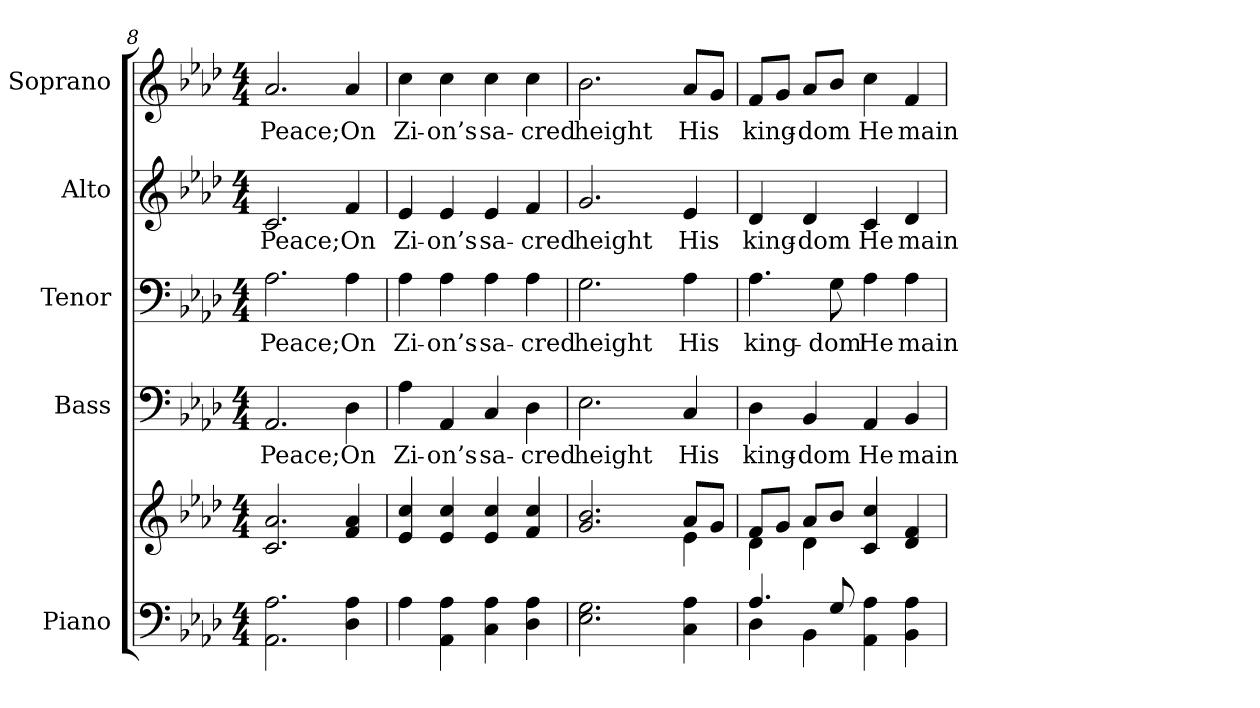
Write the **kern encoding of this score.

**kern	**kern	**kern	**text	**kern	**text	**kern	**text	**kern	**text
*part5	*part5	*part4	*part4	*part3	*part3	*part2	*part2	*part1	*part1
*staff6	*staff5	*staff4	*staff4	*staff3	*staff3	*staff2	*staff2	*staff1	*staff1
*I"Piano	*	*I"Bass	*	*I"Tenor	*	*I"Alto	*	*I"Soprano	*
*I'Pno.	*	*I'B.	*	*I'T.	*	*I'A.	*	*I'S.	*
*clefF4	*clefG2	*clefF4	*	*clefF4	*	*clefG2	*	*clefG2	*
*k[b-e-a-d-]	*k[b-e-a-d-]	*k[b-e-a-d-]	*	*k[b-e-a-d-]	*	*k[b-e-a-d-]	*	*k[b-e-a-d-]	*
*A-:	*A-:	*A-:	*	*A-:	*	*A-:	*	*A-:	*
*M4/4	*M4/4	*M4/4	*	*M4/4	*	*M4/4	*	*M4/4	*
=8	=8	=8	=8	=8	=8	=8	=8	=8	=8
!	!	!	!LO:LY:b:color=#000000	!	!	!	!	!	!
!	!	!	!	!	!LO:LY:b:color=#000000	!	!	!	!
!	!	!	!	!	!	!	!LO:LY:b:color=#000000	!	!
!	!	!	!	!	!	!	!	!	!LO:LY:b:color=#000000
2.AA-i\ 2.A-i	2.ci/ 2.a-i	2.AA-i/	Peace;	2.A-i\	Peace;	2.ci/	Peace;	2.a-i/	Peace;
!	!	!	!LO:LY:b:color=#000000	!	!	!	!	!	!
!	!	!	!	!	!LO:LY:b:color=#000000	!	!	!	!
!	!	!	!	!	!	!	!LO:LY:b:color=#000000	!	!
!	!	!	!	!	!	!	!	!	!LO:LY:b:color=#000000
4D-i\ 4A-i	4fi/ 4a-i	4D-i\	On	4A-i\	On	4fi/	On	4a-i/	On
!!LO:PB:g=z
=9	=9	=9	=9	=9	=9	=9	=9	=9	=9
!	!	!	!LO:LY:b:color=#000000	!	!	!	!	!	!
!	!	!	!	!	!LO:LY:b:color=#000000	!	!	!	!
!	!	!	!	!	!	!	!LO:LY:b:color=#000000	!	!
!	!	!	!	!	!	!	!	!	!LO:LY:b:color=#000000
4A-i\	4e-i/ 4cci	4A-i\	Zi-	4A-i\	Zi-	4e-i/	Zi-	4cci\	Zi-
!	!	!	!LO:LY:b:color=#000000	!	!	!	!	!	!
!	!	!	!	!	!LO:LY:b:color=#000000	!	!	!	!
!	!	!	!	!	!	!	!LO:LY:b:color=#000000	!	!
!	!	!	!	!	!	!	!	!	!LO:LY:b:color=#000000
4AA-i\ 4A-i	4e-i/ 4cci	4AA-i/	-on’s	4A-i\	-on’s	4e-i/	-on’s	4cci\	-on’s
!	!	!	!LO:LY:b:color=#000000	!	!	!	!	!	!
!	!	!	!	!	!LO:LY:b:color=#000000	!	!	!	!
!	!	!	!	!	!	!	!LO:LY:b:color=#000000	!	!
!	!	!	!	!	!	!	!	!	!LO:LY:b:color=#000000
4Ci\ 4A-i	4e-i/ 4cci	4Ci/	sa-	4A-i\	sa-	4e-i/	sa-	4cci\	sa-
!	!	!	!LO:LY:b:color=#000000	!	!	!	!	!	!
!	!	!	!	!	!LO:LY:b:color=#000000	!	!	!	!
!	!	!	!	!	!	!	!LO:LY:b:color=#000000	!	!
!	!	!	!	!	!	!	!	!	!LO:LY:b:color=#000000
4D-i\ 4A-i	4fi/ 4cci	4D-i\	-cred	4A-i\	-cred	4fi/	-cred	4cci\	-cred
=10	=10	=10	=10	=10	=10	=10	=10	=10	=10
*	*^	*	*	*	*	*	*	*	*
!	!	!	!	!LO:LY:b:color=#000000	!	!	!	!	!	!
!	!	!	!	!	!	!LO:LY:b:color=#000000	!	!	!	!
!	!	!	!	!	!	!	!	!LO:LY:b:color=#000000	!	!
!	!	!	!	!	!	!	!	!	!	!LO:LY:b:color=#000000
2.E-i\ 2.Gi	2.gi/ 2.b-i	2ryy	2.E-i\	height	2.Gi\	height	2.gi/	height	2.b-i\	height
.	.	4ryy	.	.	.	.	.	.	.	.
!	!	!	!	!LO:LY:b:color=#000000	!	!	!	!	!	!
!	!	!	!	!	!	!LO:LY:b:color=#000000	!	!	!	!
!	!	!	!	!	!	!	!	!LO:LY:b:color=#000000	!	!
!	!	!	!	!	!	!	!	!	!	!LO:LY:b:color=#000000
4Ci\ 4A-i	8a-i/L	4e-i\	4Ci/	His	4A-i\	His	4e-i/	His	8a-i/L	His
.	8gi/J	.	.	.	.	.	.	.	8gi/J	.
!!LO:PB:g=z
=11	=11	=11	=11	=11	=11	=11	=11	=11	=11	=11
*^	*	*	*	*	*	*	*	*	*	*
!	!	!	!	!	!LO:LY:b:color=#000000	!	!	!	!	!	!
!	!	!	!	!	!	!	!LO:LY:b:color=#000000	!	!	!	!
!	!	!	!	!	!	!	!	!	!LO:LY:b:color=#000000	!	!
!	!	!	!	!	!	!	!	!	!	!	!LO:LY:b:color=#000000
4.A-i/	4D-i\	8fi/L	4d-i\	4D-i\	king-	4.A-i\	king-	4d-i/	king-	8fi/L	king-
.	.	8gi/J	.	.	.	.	.	.	.	8gi/J	.
!	!	!	!	!	!LO:LY:b:color=#000000	!	!	!	!	!	!
!	!	!	!	!	!	!	!	!	!LO:LY:b:color=#000000	!	!
!	!	!	!	!	!	!	!	!	!	!	!LO:LY:b:color=#000000
.	4BB-i\	8a-i/L	4d-i\	4BB-i/	-dom	.	.	4d-i/	-dom	8a-i/L	-dom
!	!	!	!	!	!	!	!LO:LY:b:color=#000000	!	!	!	!
8Gi/	.	8b-i/J	.	.	.	8Gi\	-dom	.	.	8b-i/J	.
!	!	!	!	!	!LO:LY:b:color=#000000	!	!	!	!	!	!
!	!	!	!	!	!	!	!LO:LY:b:color=#000000	!	!	!	!
!	!	!	!	!	!	!	!	!	!LO:LY:b:color=#000000	!	!
!	!	!	!	!	!	!	!	!	!	!	!LO:LY:b:color=#000000
4AA-i\ 4A-i	2ryy	4ci/ 4cci	2ryy	4AA-i/	He	4A-i\	He	4ci/	He	4cci\	He
!	!	!	!	!	!LO:LY:b:color=#000000	!	!	!	!	!	!
!	!	!	!	!	!	!	!LO:LY:b:color=#000000	!	!	!	!
!	!	!	!	!	!	!	!	!	!LO:LY:b:color=#000000	!	!
!	!	!	!	!	!	!	!	!	!	!	!LO:LY:b:color=#000000
4BB-i\ 4A-i	.	4d-i/ 4fi	.	4BB-i/	main-	4A-i\	main-	4d-i/	main-	4fi/	main-
*v	*v	*	*	*	*	*	*	*	*	*	*
*	*v	*v	*	*	*	*	*	*	*	*
=	=	=	=	=	=	=	=	=	=
*-	*-	*-	*-	*-	*-	*-	*-	*-	*-
